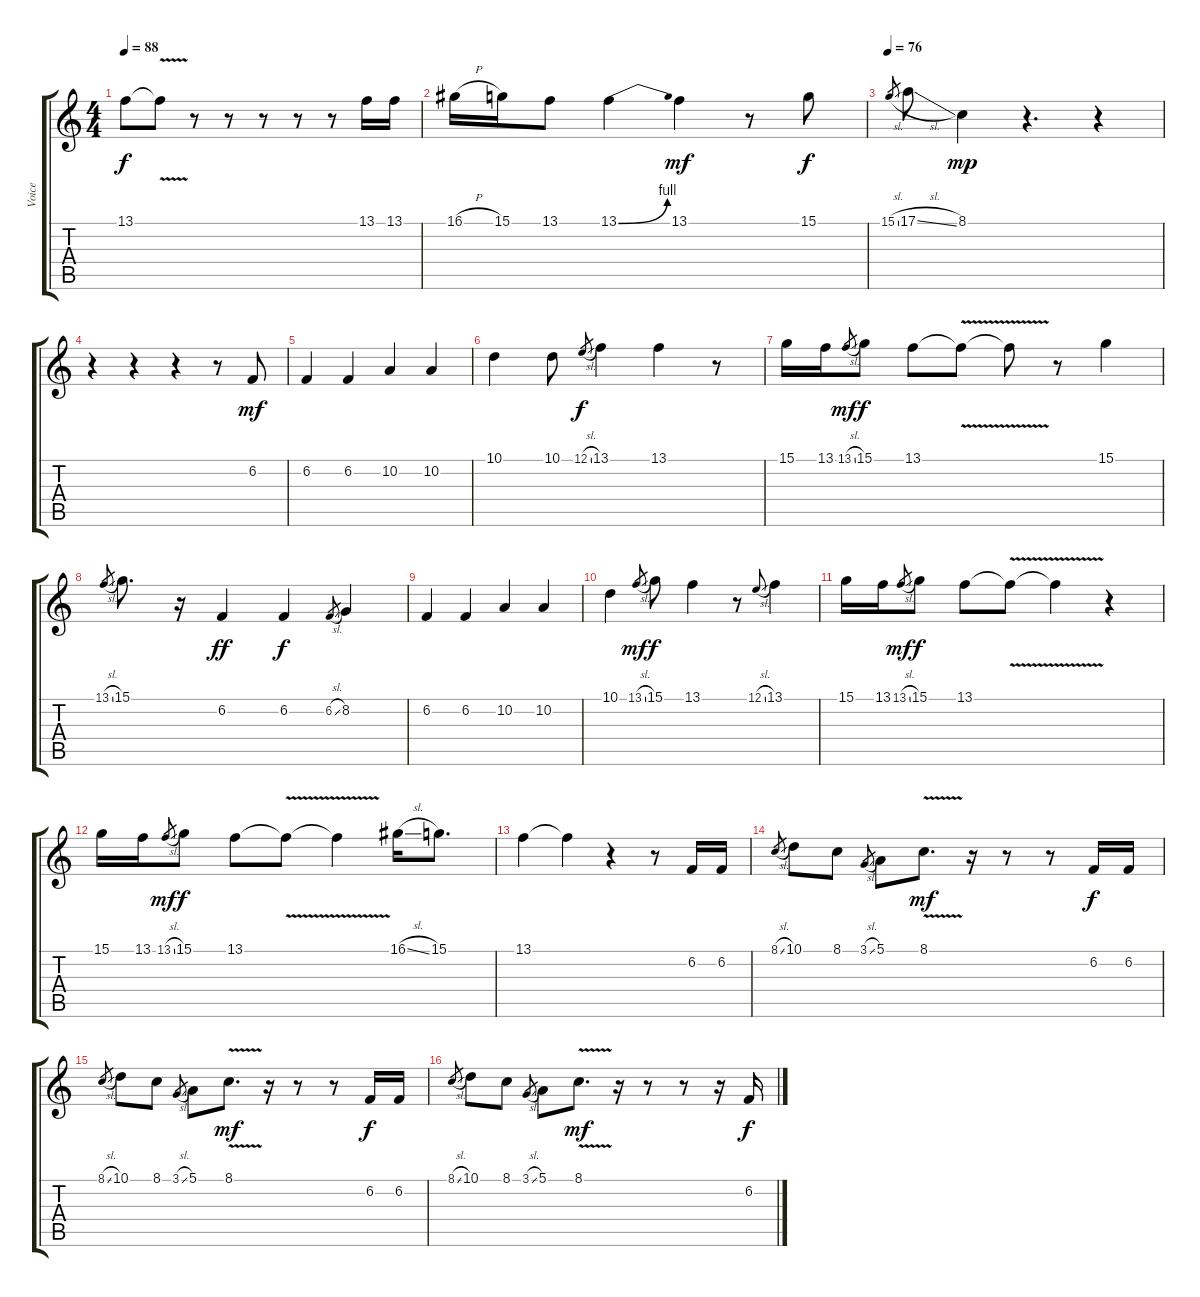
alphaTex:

\track ("Voice" "Voice") {instrument altosax}
\staff {score tabs}
\tuning (E4 B3 G3 D3 A2 E2) {hide}
\ts (4 4)
\tempo 88
\clef g2
\ks c
13.1{t}.8{dy f} 13.1{v t}.8 r.8 r.8 r.8 r.8 r.8 13.1.16 13.1.16 |
16.1{h}.16 15.1.16 13.1.8 13.1{be (bend 0 0 60 4)}.4 13.1.4{dy mf} r.8 15.1.8{dy f} |
\tempo 76
15.1{sl}.8{gr} 17.1{sl}.8 8.1.4{dy mp} r.4{d} r.4 |
r.4 r.4 r.4 r.8 6.2.8{dy mf} |
6.2.4 6.2.4 10.2.4 10.2.4 |
10.1.4 10.1.8 12.1{sl}.8{gr dy f} 13.1.4 13.1.4 r.8 |
15.1.16 13.1.16 13.1{sl}.8{gr dy mf} 15.1.8{dy f} 13.1.8 13.1{v t}.8 13.1{t}.8 r.8 15.1.4 |
13.1{sl}.8{gr} 15.1.8{d} r.16 6.2.4{dy ff} 6.2.4{dy f} 6.2{sl}.8{gr} 8.2.4 |
6.2.4 6.2.4 10.2.4 10.2.4 |
10.1.4 13.1{sl}.8{gr dy mf} 15.1.8{dy f} 13.1.4 r.8 12.1{sl}.8{gr onbeat} 13.1.4 |
15.1.16 13.1.16 13.1{sl}.8{gr dy mf} 15.1.8{dy f} 13.1.8 13.1{v t}.8 13.1{t}.4 r.4 |
15.1.16 13.1.16 13.1{sl}.8{gr dy mf} 15.1.8{dy f} 13.1.8 13.1{v t}.8 13.1{t}.4 16.1{sl}.16 15.1.8{d} |
13.1.4 13.1{t}.4 r.4 r.8 6.2.16 6.2.16 |
8.1{sl}.8{gr} 10.1.8 8.1.8 3.1{sl}.8{gr} 5.1.8 8.1{v}.8{d dy mf} r.16 r.8 r.8 6.2.16{dy f} 6.2.16 |
8.1{sl}.8{gr} 10.1.8 8.1.8 3.1{sl}.8{gr} 5.1.8 8.1{v}.8{d dy mf} r.16 r.8 r.8 6.2.16{dy f} 6.2.16 |
8.1{sl}.8{gr} 10.1.8 8.1.8 3.1{sl}.8{gr} 5.1.8 8.1{v}.8{d dy mf} r.16 r.8 r.8 r.16 6.2.16{dy f}
